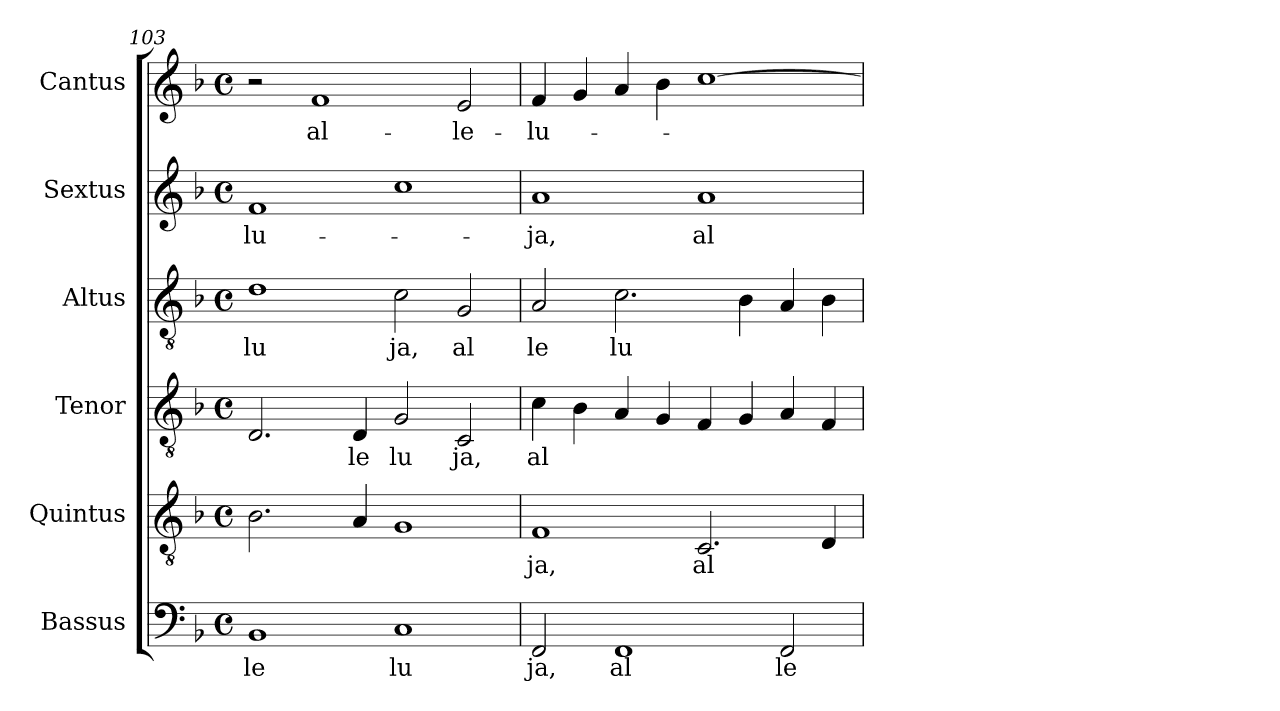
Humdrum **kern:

**kern	**text	**kern	**text	**kern	**text	**kern	**text	**kern	**text	**kern	**text
*part6	*part6	*part5	*part5	*part4	*part4	*part3	*part3	*part2	*part2	*part1	*part1
*staff6	*staff6	*staff5	*staff5	*staff4	*staff4	*staff3	*staff3	*staff2	*staff2	*staff1	*staff1
*I"Bassus	*	*I"Quintus	*	*I"Tenor	*	*I"Altus	*	*I"Sextus	*	*I"Cantus	*
*clefF4	*	*clefGv2	*	*clefGv2	*	*clefGv2	*	*clefG2	*	*clefG2	*
*k[b-]	*	*k[b-]	*	*k[b-]	*	*k[b-]	*	*k[b-]	*	*k[b-]	*
*F:	*	*F:	*	*F:	*	*F:	*	*F:	*	*F:	*
*M4/4	*	*M4/4	*	*M4/4	*	*M4/4	*	*M4/4	*	*M4/4	*
*met(c)	*	*met(c)	*	*met(c)	*	*met(c)	*	*met(c)	*	*met(c)	*
=103	=103	=103	=103	=103	=103	=103	=103	=103	=103	=103	=103
!	!LO:LY:b:cj	!	!	!	!	!	!LO:LY:b:cj	!	!LO:LY:b:cj	!	!
1BB-	le	2.B-\	.	2.D/	.	1d	lu	1f	-lu-	2r	.
!	!	!	!	!	!	!	!	!	!	!	!LO:LY:b:cj
.	.	.	.	.	.	.	.	.	.	1f	al-
!	!	!	!	!	!LO:LY:b:cj	!	!	!	!	!	!
.	.	4A/	.	4D/	le	.	.	.	.	.	.
!	!LO:LY:b:cj	!	!	!	!LO:LY:b:cj	!	!LO:LY:b:cj	!	!	!	!
1C	lu	1G	.	2G/	lu	2c\	ja,	1cc	.	.	.
!	!	!	!	!	!LO:LY:b:cj	!	!LO:LY:b:cj	!	!	!	!LO:LY:b:cj
.	.	.	.	2C/	ja,	2G/	al	.	.	2e/	-le-
=104	=104	=104	=104	=104	=104	=104	=104	=104	=104	=104	=104
!	!LO:LY:b:cj	!	!LO:LY:b:cj	!	!LO:LY:b:cj	!	!LO:LY:b:cj	!	!LO:LY:b:cj	!	!LO:LY:b:cj
2FF/	ja,	1F	ja,	4c\	al	2A/	le	1a	-ja,	4f/	-lu-
.	.	.	.	4B-\	.	.	.	.	.	4g/	.
!	!LO:LY:b:cj	!	!	!	!	!	!LO:LY:b:cj	!	!	!	!
1FF	al	.	.	4A/	.	2.c\	lu	.	.	4a/	.
.	.	.	.	4G/	.	.	.	.	.	4b-\	.
!	!	!	!LO:LY:b:cj	!	!	!	!	!	!LO:LY:b:cj	!	!
.	.	2.C/	al	4F/	.	.	.	1a	al-	[>1cc	.
.	.	.	.	4G/	.	4B-\	.	.	.	.	.
!	!LO:LY:b:cj	!	!	!	!	!	!	!	!	!	!
2FF/	le	.	.	4A/	.	4A/	.	.	.	.	.
.	.	4D/	.	4F/	.	4B-\	.	.	.	.	.
=	=	=	=	=	=	=	=	=	=	=	=
*-	*-	*-	*-	*-	*-	*-	*-	*-	*-	*-	*-
